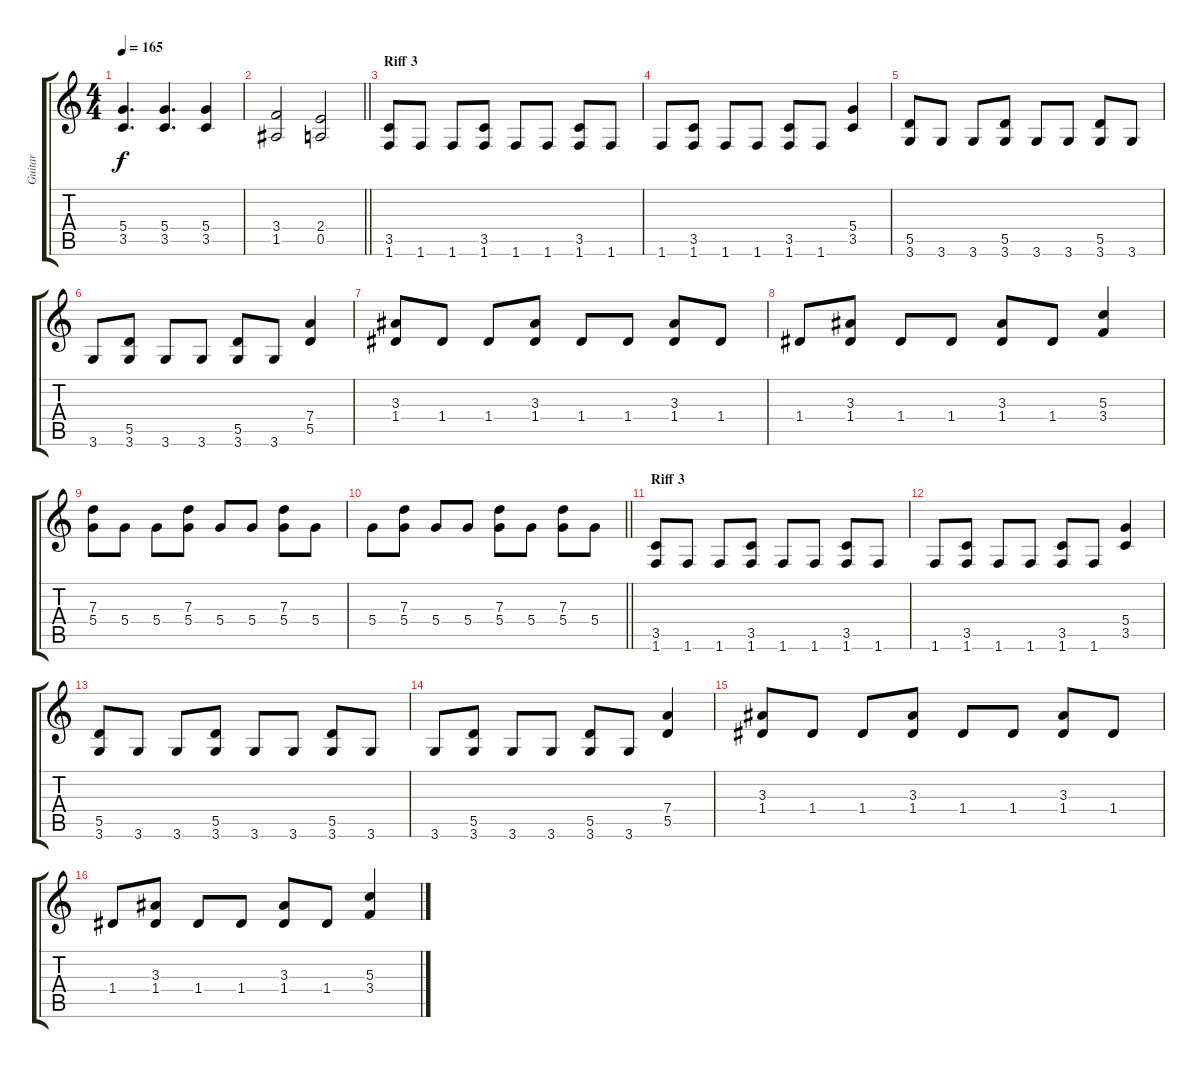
\track ("Guitar" "Guitar") {instrument distortionguitar}
\staff {score tabs}
\tuning (E4 B3 G3 D3 A2 E2) {hide}
\ts (4 4)
\tempo 165
\clef g2
\ks c
(5.4 3.5).4{d dy f} (5.4 3.5).4{d} (5.4 3.5).4 |
\barLineRight lightlight
(3.4 1.5).2 (2.4 0.5).2 |
\section ("" "Riff 3")
(3.5 1.6).8 1.6.8 1.6.8 (3.5 1.6).8 1.6.8 1.6.8 (3.5 1.6).8 1.6.8 |
1.6.8 (3.5 1.6).8 1.6.8 1.6.8 (3.5 1.6).8 1.6.8 (5.4 3.5).4 |
(5.5 3.6).8 3.6.8 3.6.8 (5.5 3.6).8 3.6.8 3.6.8 (5.5 3.6).8 3.6.8 |
3.6.8 (5.5 3.6).8 3.6.8 3.6.8 (5.5 3.6).8 3.6.8 (7.4 5.5).4 |
(3.3 1.4).8 1.4.8 1.4.8 (3.3 1.4).8 1.4.8 1.4.8 (3.3 1.4).8 1.4.8 |
1.4.8 (3.3 1.4).8 1.4.8 1.4.8 (3.3 1.4).8 1.4.8 (5.3 3.4).4 |
(7.3 5.4).8 5.4.8 5.4.8 (7.3 5.4).8 5.4.8 5.4.8 (7.3 5.4).8 5.4.8 |
\barLineRight lightlight
5.4.8 (7.3 5.4).8 5.4.8 5.4.8 (7.3 5.4).8 5.4.8 (7.3 5.4).8 5.4.8 |
\section ("" "Riff 3")
(3.5 1.6).8 1.6.8 1.6.8 (3.5 1.6).8 1.6.8 1.6.8 (3.5 1.6).8 1.6.8 |
1.6.8 (3.5 1.6).8 1.6.8 1.6.8 (3.5 1.6).8 1.6.8 (5.4 3.5).4 |
(5.5 3.6).8 3.6.8 3.6.8 (5.5 3.6).8 3.6.8 3.6.8 (5.5 3.6).8 3.6.8 |
3.6.8 (5.5 3.6).8 3.6.8 3.6.8 (5.5 3.6).8 3.6.8 (7.4 5.5).4 |
(3.3 1.4).8 1.4.8 1.4.8 (3.3 1.4).8 1.4.8 1.4.8 (3.3 1.4).8 1.4.8 |
1.4.8 (3.3 1.4).8 1.4.8 1.4.8 (3.3 1.4).8 1.4.8 (5.3 3.4).4
